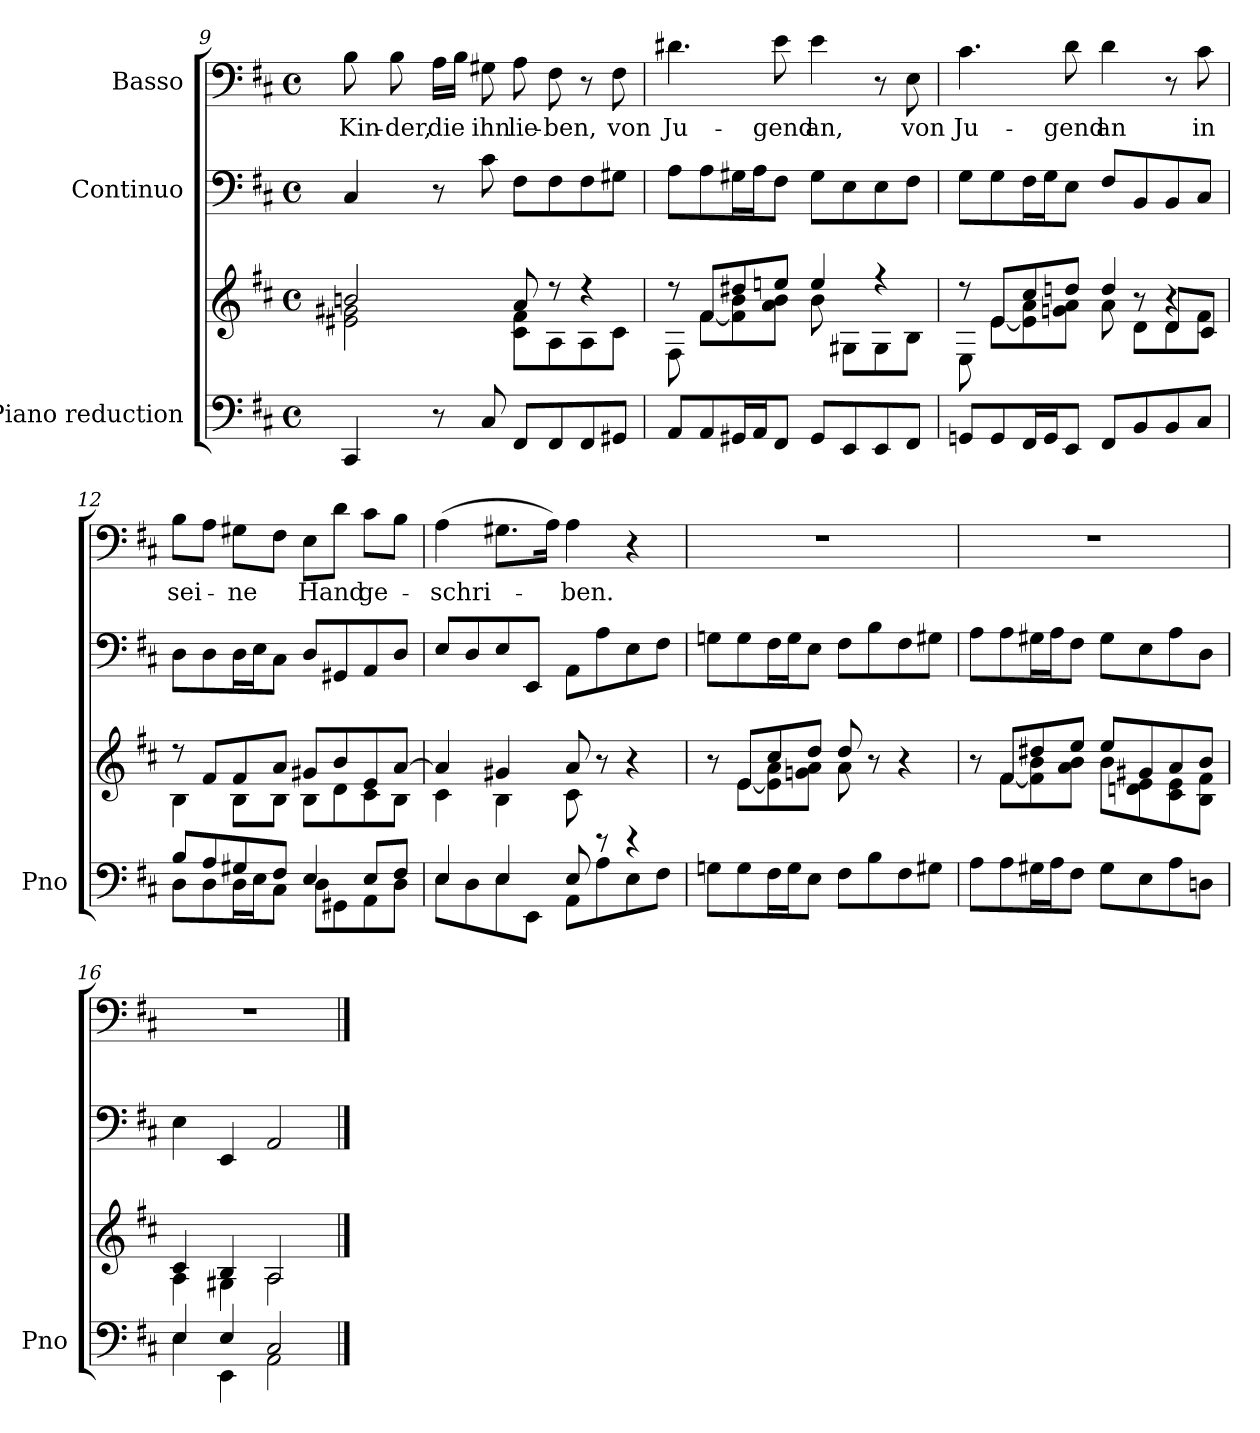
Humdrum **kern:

**kern	**kern	**kern	**kern	**text
*part3	*part3	*part2	*part1	*part1
*staff4	*staff3	*staff2	*staff1	*staff1
*I"Piano reduction	*	*I"Continuo	*I"Basso	*
*I'Pno	*	*	*	*
!!LO:LB:g=z
*clefF4	*clefG2	*clefF4	*clefF4	*
*k[f#c#]	*k[f#c#]	*k[f#c#]	*k[f#c#]	*
*M4/4	*M4/4	*M4/4	*M4/4	*
*met(c)	*met(c)	*met(c)	*met(c)	*
=9	=9	=9	=9	=9
*	*^	*	*	*
!	!	!	!	!	!LO:LY:b
4CC#/	2bn/	2e#X\ 2g#X\	4C#/	8B\	Kin-
!	!	!	!	!	!LO:LY:b
.	.	.	.	8B\	-der,
!	!	!	!	!	!LO:LY:b
8r	.	.	8r	16A\LL	die
.	.	.	.	16B\JJ	.
!	!	!	!	!	!LO:LY:b
8C#/	.	.	8c#\	8G#X\	ihn
!	!	!	!	!	!LO:LY:b
8FF#/L	8a/	8c#\ 8f#\L	8F#\L	8A\	lie-
!	!	!	!	!	!LO:LY:b
8FF#/	8r	8A\	8F#\	8F#\	-ben,
8FF#/	4r	8A\	8F#\	8r	.
!	!	!	!	!	!LO:LY:b
8GG#X/J	.	8c#\J	8G#X\J	8F#\	von
=10	=10	=10	=10	=10	=10
!	!	!	!	!	!LO:LY:b
8AA/L	8r	8F#\	8A\L	4.d#X\	Ju-
8AA/	8f#/L	[8f#\L	8A\	.	.
16GG#X/L	8dd#X/	8f#\] 8b\	16G#X\L	.	.
16AA/J	.	.	16A\J	.	.
!	!	!	!	!	!LO:LY:b
8FF#/J	8een/J	8a\ 8b\J	8F#\J	8e\	-gend
!	!	!	!	!	!LO:LY:b
8GG#/L	4ee/	8b\	8G#\L	4e\	an,
8EE/	.	8G#X\L	8E\	.	.
8EE/	4r	8G#\	8E\	8r	.
!	!	!	!	!	!LO:LY:b
8FF#/J	.	8B\J	8F#\J	8E\	von
=11	=11	=11	=11	=11	=11
*	*	*^	*	*	*
!	!	!	!	!	!	!LO:LY:b
8GGn/L	8r	8E\	2ryy	8G\L	4.c#\	Ju-
8GG/	8e/L	[8e\L	.	8G\	.	.
16FF#/L	8cc#/	8e\] 8a\	.	16F#\L	.	.
16GG/J	.	.	.	16G\J	.	.
!	!	!	!	!	!	!LO:LY:b
8EE/J	8ddn/J	8gn\ 8a\J	.	8E\J	8d\	-gend
!	!	!	!	!	!	!LO:LY:b
8FF#/L	4dd/	8a\	8ryy	8F#/L	4d\	an
8BB/	.	8d\L	8r	8BB/	.	.
8BB/	4r	8d\	8d/L	8BB/	8r	.
!	!	!	!	!	!	!LO:LY:b
8C#/J	.	8f#\J	8c#/J	8C#/J	8c#\	in
=12	=12	=12	=12	=12	=12	=12
*^	*	*	*	*	*	*
!	!	!	!	!	!	!	!LO:LY:b
*	*	*	*v	*v	*	*	*
8B/L	8D\L	8r	4B\	8D\L	8B\L	sei-
8A/	8D\	8f#/L	.	8D\	8A\J	.
!	!	!	!	!	!	!LO:LY:b
8G#X/	16D\L	8f#/	8B\L	16D\L	8G#X\L	-ne
.	16E\J	.	.	16E\J	.	.
8F#/J	8C#\J	8a/J	8B\J	8C#\J	8F#\J	.
!	!	!	!	!	!	!LO:LY:b
4E/	8D\L	8g#X/L	8B\L	8D/L	8E\L	Hand
.	8GG#X\	8b/	8d\	8GG#X/	8d\J	.
!	!	!	!	!	!	!LO:LY:b
8E/L	8AA\	8e/	8c#\	8AA/	8c#\L	ge-
8F#/J	8D\J	[8a/J	8B\J	8D/J	8B\J	.
=13	=13	=13	=13	=13	=13	=13
!	!	!	!	!	!	!LO:LY:b
4E/	8E\L	4a/]	4c#\	8E/L	(4A\	-schri-
.	8D\	.	.	8D/	.	.
4E/	8E\	4g#X/	4B\	8E/	8.G#X\L	.
.	8EE\J	.	.	8EE/J	.	.
.	.	.	.	.	16A\Jk)	.
!	!	!	!	!	!	!LO:LY:b
8E/	8AA\L	8a/	8c#\	8AA\L	4A\	-ben.
8r	8A\	8r	8ryy	8A\	.	.
4r	8E\	4r	4ryy	8E\	4r	.
.	8F#\J	.	.	8F#\J	.	.
*v	*v	*	*	*	*	*
!!LO:LB:g=z
=14	=14	=14	=14	=14	=14
8Gn\L	8r	8ryy	8Gn\L	1r	.
8G\	8e/L	[8e\L	8G\	.	.
16F#\L	8cc#/	8e\] 8a\	16F#\L	.	.
16G\J	.	.	16G\J	.	.
8E\J	8dd/J	8gn\ 8a\J	8E\J	.	.
8F#\L	8dd/	8a\	8F#\L	.	.
8B\	8r	8ryy	8B\	.	.
8F#\	4r	4ryy	8F#\	.	.
8G#X\J	.	.	8G#X\J	.	.
=15	=15	=15	=15	=15	=15
8A\L	8r	8ryy	8A\L	1r	.
8A\	8f#/L	[8f#\L	8A\	.	.
16G#X\L	8dd#X/	8f#\] 8b\	16G#X\L	.	.
16A\J	.	.	16A\J	.	.
8F#\J	8ee/J	8a\ 8b\J	8F#\J	.	.
8G#\L	8ee/L	8b\L	8G#\L	.	.
8E\	8g#X/	8dn\ 8e\	8E\	.	.
8A\	8a/	8c#\ 8e\	8A\	.	.
8Dn\J	8b/J	8B\ 8f#\J	8D\J	.	.
=16	=16	=16	=16	=16	=16
*^	*	*	*	*	*
4E/	4E\	4c#/	4A\	4E\	1r	.
4E/	4EE\	4B/	4G#X\	4EE/	.	.
2C#/	2AA\	2A/	2A\	2AA/	.	.
*v	*v	*	*	*	*	*
*	*v	*v	*	*	*
==	==	==	==	==
*-	*-	*-	*-	*-
